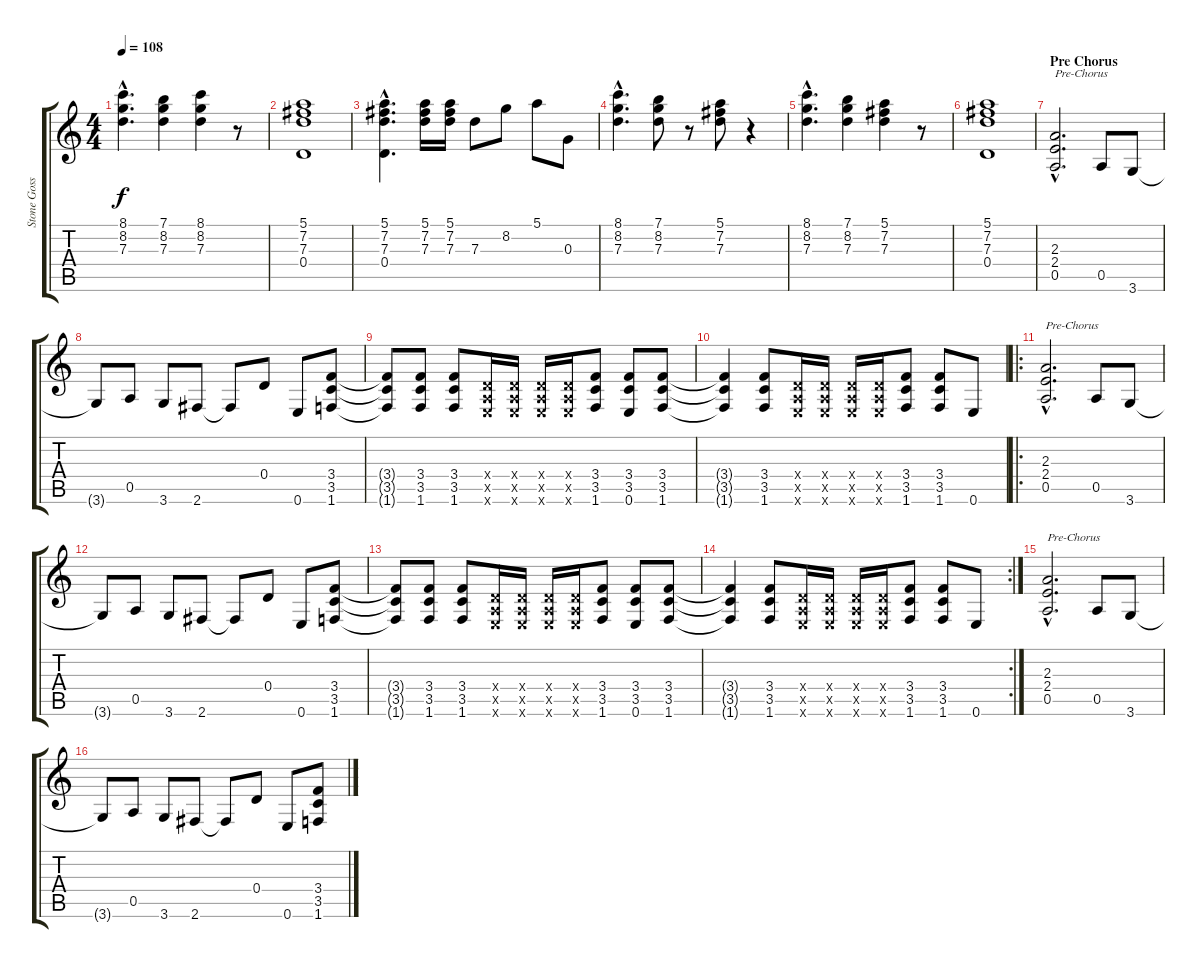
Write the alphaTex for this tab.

\track ("Stone Gossard" "Stone Goss") {instrument overdrivenguitar}
\staff {score tabs}
\tuning (E4 B3 G3 D3 A2 E2) {hide}
\ts (4 4)
\tempo 108
\clef g2
\ks c
(8.1{hac} 8.2{hac} 7.3{hac}).4{d dy f instrument electricguitarclean} (7.1 8.2 7.3).4{instrument electricguitarclean} (8.1 8.2 7.3).4{instrument electricguitarclean} r.8 |
(5.1 7.2 7.3 0.4).1{instrument electricguitarclean} |
(5.1{hac} 7.2{hac} 7.3{hac} 0.4{hac}).4{d instrument electricguitarclean} (5.1 7.2 7.3).16{instrument electricguitarclean} (5.1 7.2 7.3).16{instrument electricguitarclean} 7.3.8{instrument electricguitarclean} 8.2.8{instrument electricguitarclean} 5.1.8{instrument electricguitarclean} 0.3.8{instrument electricguitarclean} |
(8.1{hac} 8.2{hac} 7.3{hac}).4{d instrument electricguitarclean} (7.1 8.2 7.3).8{instrument electricguitarclean} r.8{instrument electricguitarclean} (5.1 7.2 7.3).8{instrument electricguitarclean} r.4{instrument electricguitarclean} |
(8.1{hac} 8.2{hac} 7.3{hac}).4{d instrument electricguitarclean} (7.1 8.2 7.3).4{instrument electricguitarclean} (5.1 7.2 7.3).4{instrument electricguitarclean} r.8 |
(5.1 7.2 7.3 0.4).1{instrument electricguitarclean} |
\section ("" "Pre Chorus")
(2.3{hac} 2.4{hac} 0.5{hac}).2{d txt "Pre-Chorus" instrument overdrivenguitar} 0.5.8 3.6.8 |
3.6{t}.8 0.5.8 3.6.8 2.6.8 2.6{t}.8 0.4.8 0.6.8 (3.4 3.5 1.6).8 |
(3.4{t} 3.5{t} 1.6{t}).8 (3.4 3.5 1.6).8 (3.4 3.5 1.6).8 (0.4{x} 0.5{x} 0.6{x}).16 (0.4{x} 0.5{x} 0.6{x}).16 (0.4{x} 0.5{x} 0.6{x}).16 (0.4{x} 0.5{x} 0.6{x}).16 (3.4 3.5 1.6).8 (3.4 3.5 0.6).8 (3.4 3.5 1.6).8 |
(3.4{t} 3.5{t} 1.6{t}).4 (3.4 3.5 1.6).8 (0.4{x} 0.5{x} 0.6{x}).16 (0.4{x} 0.5{x} 0.6{x}).16 (0.4{x} 0.5{x} 0.6{x}).16 (0.4{x} 0.5{x} 0.6{x}).16 (3.4 3.5 1.6).8 (3.4 3.5 1.6).8 0.6.8 |
\ro
(2.3{hac} 2.4{hac} 0.5{hac}).2{d txt "Pre-Chorus" instrument overdrivenguitar} 0.5.8 3.6.8 |
3.6{t}.8 0.5.8 3.6.8 2.6.8 2.6{t}.8 0.4.8 0.6.8 (3.4 3.5 1.6).8 |
(3.4{t} 3.5{t} 1.6{t}).8 (3.4 3.5 1.6).8 (3.4 3.5 1.6).8 (0.4{x} 0.5{x} 0.6{x}).16 (0.4{x} 0.5{x} 0.6{x}).16 (0.4{x} 0.5{x} 0.6{x}).16 (0.4{x} 0.5{x} 0.6{x}).16 (3.4 3.5 1.6).8 (3.4 3.5 0.6).8 (3.4 3.5 1.6).8 |
\rc 2
(3.4{t} 3.5{t} 1.6{t}).4 (3.4 3.5 1.6).8 (0.4{x} 0.5{x} 0.6{x}).16 (0.4{x} 0.5{x} 0.6{x}).16 (0.4{x} 0.5{x} 0.6{x}).16 (0.4{x} 0.5{x} 0.6{x}).16 (3.4 3.5 1.6).8 (3.4 3.5 1.6).8 0.6.8 |
(2.3{hac} 2.4{hac} 0.5{hac}).2{d txt "Pre-Chorus" instrument overdrivenguitar} 0.5.8 3.6.8 |
3.6{t}.8 0.5.8 3.6.8 2.6.8 2.6{t}.8 0.4.8 0.6.8 (3.4 3.5 1.6).8
